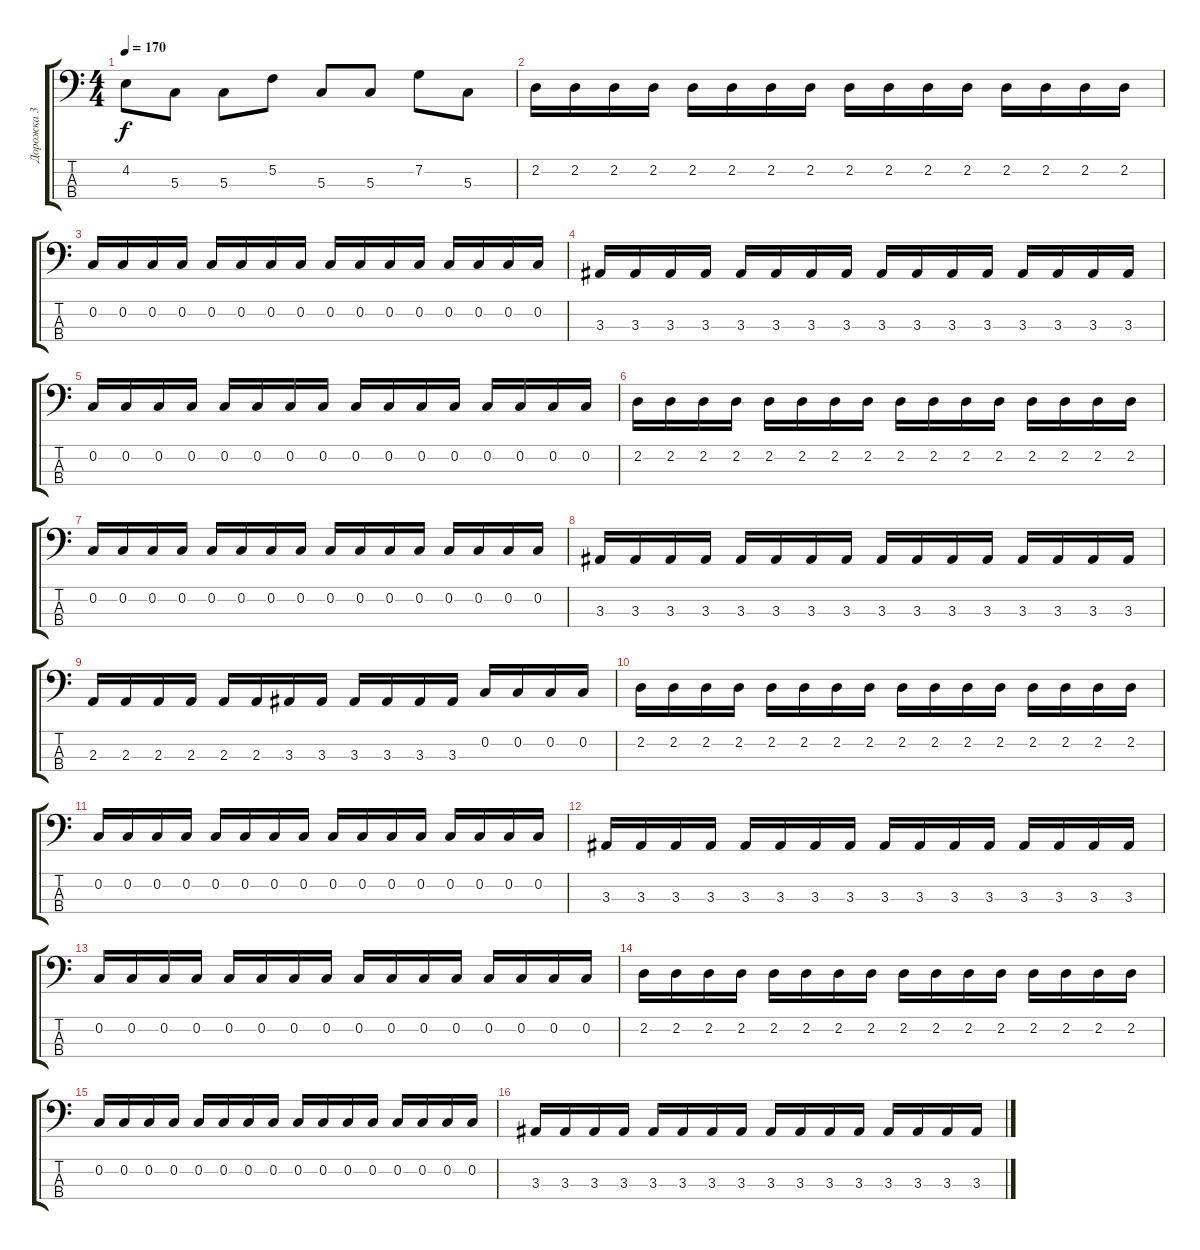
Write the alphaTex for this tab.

\track ("Дорожка 3" "Дорожка 3") {instrument electricbassfinger}
\staff {score tabs}
\tuning (F2 C2 G1 D1) {hide}
\ts (4 4)
\tempo 170
\clef f4
\ks c
4.2.8{dy f} 5.3.8 5.3.8 5.2.8 5.3.8 5.3.8 7.2.8 5.3.8 |
2.2.16 2.2.16 2.2.16 2.2.16 2.2.16 2.2.16 2.2.16 2.2.16 2.2.16 2.2.16 2.2.16 2.2.16 2.2.16 2.2.16 2.2.16 2.2.16 |
0.2.16 0.2.16 0.2.16 0.2.16 0.2.16 0.2.16 0.2.16 0.2.16 0.2.16 0.2.16 0.2.16 0.2.16 0.2.16 0.2.16 0.2.16 0.2.16 |
3.3.16 3.3.16 3.3.16 3.3.16 3.3.16 3.3.16 3.3.16 3.3.16 3.3.16 3.3.16 3.3.16 3.3.16 3.3.16 3.3.16 3.3.16 3.3.16 |
0.2.16 0.2.16 0.2.16 0.2.16 0.2.16 0.2.16 0.2.16 0.2.16 0.2.16 0.2.16 0.2.16 0.2.16 0.2.16 0.2.16 0.2.16 0.2.16 |
2.2.16 2.2.16 2.2.16 2.2.16 2.2.16 2.2.16 2.2.16 2.2.16 2.2.16 2.2.16 2.2.16 2.2.16 2.2.16 2.2.16 2.2.16 2.2.16 |
0.2.16 0.2.16 0.2.16 0.2.16 0.2.16 0.2.16 0.2.16 0.2.16 0.2.16 0.2.16 0.2.16 0.2.16 0.2.16 0.2.16 0.2.16 0.2.16 |
3.3.16 3.3.16 3.3.16 3.3.16 3.3.16 3.3.16 3.3.16 3.3.16 3.3.16 3.3.16 3.3.16 3.3.16 3.3.16 3.3.16 3.3.16 3.3.16 |
2.3.16 2.3.16 2.3.16 2.3.16 2.3.16 2.3.16 3.3.16 3.3.16 3.3.16 3.3.16 3.3.16 3.3.16 0.2.16 0.2.16 0.2.16 0.2.16 |
2.2.16 2.2.16 2.2.16 2.2.16 2.2.16 2.2.16 2.2.16 2.2.16 2.2.16 2.2.16 2.2.16 2.2.16 2.2.16 2.2.16 2.2.16 2.2.16 |
0.2.16 0.2.16 0.2.16 0.2.16 0.2.16 0.2.16 0.2.16 0.2.16 0.2.16 0.2.16 0.2.16 0.2.16 0.2.16 0.2.16 0.2.16 0.2.16 |
3.3.16 3.3.16 3.3.16 3.3.16 3.3.16 3.3.16 3.3.16 3.3.16 3.3.16 3.3.16 3.3.16 3.3.16 3.3.16 3.3.16 3.3.16 3.3.16 |
0.2.16 0.2.16 0.2.16 0.2.16 0.2.16 0.2.16 0.2.16 0.2.16 0.2.16 0.2.16 0.2.16 0.2.16 0.2.16 0.2.16 0.2.16 0.2.16 |
2.2.16 2.2.16 2.2.16 2.2.16 2.2.16 2.2.16 2.2.16 2.2.16 2.2.16 2.2.16 2.2.16 2.2.16 2.2.16 2.2.16 2.2.16 2.2.16 |
0.2.16 0.2.16 0.2.16 0.2.16 0.2.16 0.2.16 0.2.16 0.2.16 0.2.16 0.2.16 0.2.16 0.2.16 0.2.16 0.2.16 0.2.16 0.2.16 |
3.3.16 3.3.16 3.3.16 3.3.16 3.3.16 3.3.16 3.3.16 3.3.16 3.3.16 3.3.16 3.3.16 3.3.16 3.3.16 3.3.16 3.3.16 3.3.16
